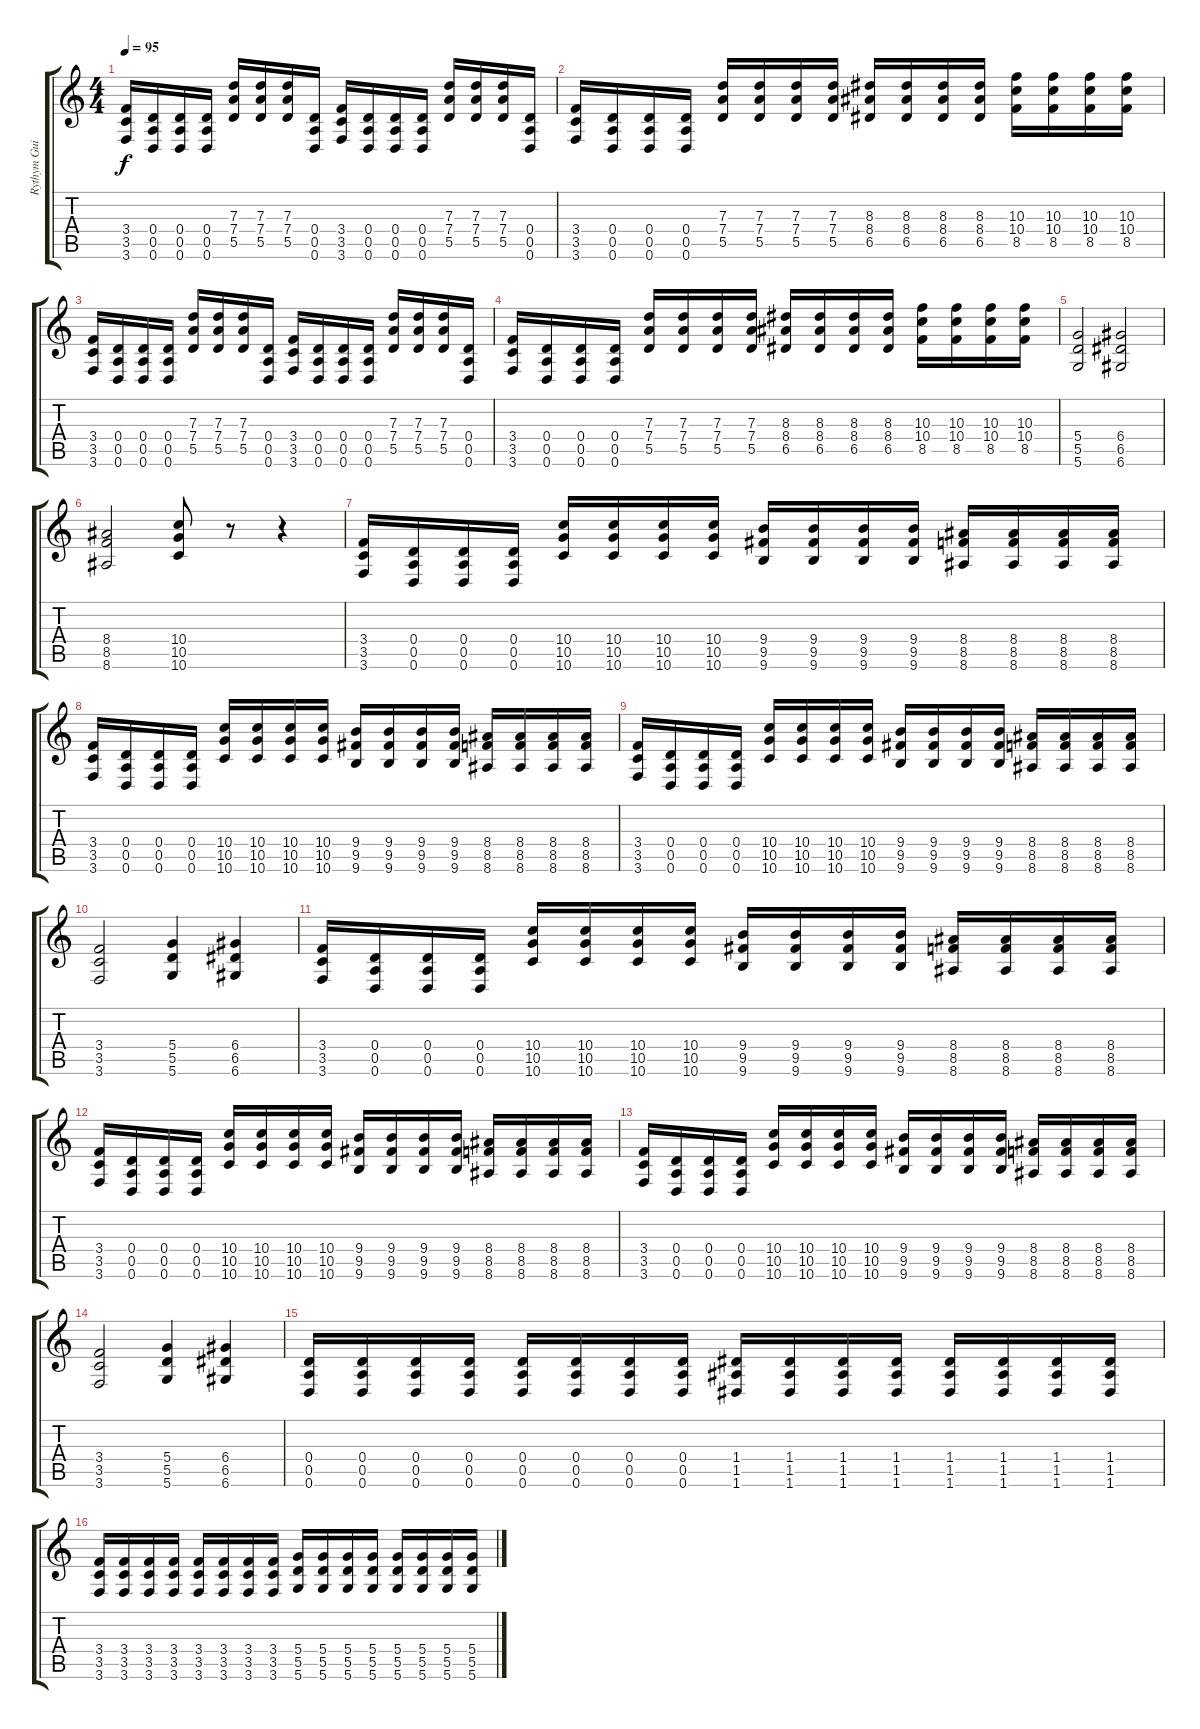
\track ("Rythym Guitar" "Rythym Gui") {instrument distortionguitar}
\staff {score tabs}
\tuning (E4 B3 G3 D3 A2 D2) {hide}
\ts (4 4)
\tempo 95
\clef g2
\ks c
(3.4 3.5 3.6).16{dy f} (0.4 0.5 0.6).16 (0.4 0.5 0.6).16 (0.4 0.5 0.6).16 (7.3 7.4 5.5).16 (7.3 7.4 5.5).16 (7.3 7.4 5.5).16 (0.4 0.5 0.6).16 (3.4 3.5 3.6).16 (0.4 0.5 0.6).16 (0.4 0.5 0.6).16 (0.4 0.5 0.6).16 (7.3 7.4 5.5).16 (7.3 7.4 5.5).16 (7.3 7.4 5.5).16 (0.4 0.5 0.6).16 |
(3.4 3.5 3.6).16 (0.4 0.5 0.6).16 (0.4 0.5 0.6).16 (0.4 0.5 0.6).16 (7.3 7.4 5.5).16 (7.3 7.4 5.5).16 (7.3 7.4 5.5).16 (7.3 7.4 5.5).16 (8.3 8.4 6.5).16 (8.3 8.4 6.5).16 (8.3 8.4 6.5).16 (8.3 8.4 6.5).16 (10.3 10.4 8.5).16 (10.3 10.4 8.5).16 (10.3 10.4 8.5).16 (10.3 10.4 8.5).16 |
(3.4 3.5 3.6).16 (0.4 0.5 0.6).16 (0.4 0.5 0.6).16 (0.4 0.5 0.6).16 (7.3 7.4 5.5).16 (7.3 7.4 5.5).16 (7.3 7.4 5.5).16 (0.4 0.5 0.6).16 (3.4 3.5 3.6).16 (0.4 0.5 0.6).16 (0.4 0.5 0.6).16 (0.4 0.5 0.6).16 (7.3 7.4 5.5).16 (7.3 7.4 5.5).16 (7.3 7.4 5.5).16 (0.4 0.5 0.6).16 |
(3.4 3.5 3.6).16 (0.4 0.5 0.6).16 (0.4 0.5 0.6).16 (0.4 0.5 0.6).16 (7.3 7.4 5.5).16 (7.3 7.4 5.5).16 (7.3 7.4 5.5).16 (7.3 7.4 5.5).16 (8.3 8.4 6.5).16 (8.3 8.4 6.5).16 (8.3 8.4 6.5).16 (8.3 8.4 6.5).16 (10.3 10.4 8.5).16 (10.3 10.4 8.5).16 (10.3 10.4 8.5).16 (10.3 10.4 8.5).16 |
(5.4 5.5 5.6).2 (6.4 6.5 6.6).2 |
(8.4 8.5 8.6).2 (10.4 10.5 10.6).8 r.8 r.4 |
(3.4 3.5 3.6).16 (0.4 0.5 0.6).16 (0.4 0.5 0.6).16 (0.4 0.5 0.6).16 (10.4 10.5 10.6).16 (10.4 10.5 10.6).16 (10.4 10.5 10.6).16 (10.4 10.5 10.6).16 (9.4 9.5 9.6).16 (9.4 9.5 9.6).16 (9.4 9.5 9.6).16 (9.4 9.5 9.6).16 (8.4 8.5 8.6).16 (8.4 8.5 8.6).16 (8.4 8.5 8.6).16 (8.4 8.5 8.6).16 |
(3.4 3.5 3.6).16 (0.4 0.5 0.6).16 (0.4 0.5 0.6).16 (0.4 0.5 0.6).16 (10.4 10.5 10.6).16 (10.4 10.5 10.6).16 (10.4 10.5 10.6).16 (10.4 10.5 10.6).16 (9.4 9.5 9.6).16 (9.4 9.5 9.6).16 (9.4 9.5 9.6).16 (9.4 9.5 9.6).16 (8.4 8.5 8.6).16 (8.4 8.5 8.6).16 (8.4 8.5 8.6).16 (8.4 8.5 8.6).16 |
(3.4 3.5 3.6).16 (0.4 0.5 0.6).16 (0.4 0.5 0.6).16 (0.4 0.5 0.6).16 (10.4 10.5 10.6).16 (10.4 10.5 10.6).16 (10.4 10.5 10.6).16 (10.4 10.5 10.6).16 (9.4 9.5 9.6).16 (9.4 9.5 9.6).16 (9.4 9.5 9.6).16 (9.4 9.5 9.6).16 (8.4 8.5 8.6).16 (8.4 8.5 8.6).16 (8.4 8.5 8.6).16 (8.4 8.5 8.6).16 |
(3.4 3.5 3.6).2 (5.4 5.5 5.6).4 (6.4 6.5 6.6).4 |
(3.4 3.5 3.6).16 (0.4 0.5 0.6).16 (0.4 0.5 0.6).16 (0.4 0.5 0.6).16 (10.4 10.5 10.6).16 (10.4 10.5 10.6).16 (10.4 10.5 10.6).16 (10.4 10.5 10.6).16 (9.4 9.5 9.6).16 (9.4 9.5 9.6).16 (9.4 9.5 9.6).16 (9.4 9.5 9.6).16 (8.4 8.5 8.6).16 (8.4 8.5 8.6).16 (8.4 8.5 8.6).16 (8.4 8.5 8.6).16 |
(3.4 3.5 3.6).16 (0.4 0.5 0.6).16 (0.4 0.5 0.6).16 (0.4 0.5 0.6).16 (10.4 10.5 10.6).16 (10.4 10.5 10.6).16 (10.4 10.5 10.6).16 (10.4 10.5 10.6).16 (9.4 9.5 9.6).16 (9.4 9.5 9.6).16 (9.4 9.5 9.6).16 (9.4 9.5 9.6).16 (8.4 8.5 8.6).16 (8.4 8.5 8.6).16 (8.4 8.5 8.6).16 (8.4 8.5 8.6).16 |
(3.4 3.5 3.6).16 (0.4 0.5 0.6).16 (0.4 0.5 0.6).16 (0.4 0.5 0.6).16 (10.4 10.5 10.6).16 (10.4 10.5 10.6).16 (10.4 10.5 10.6).16 (10.4 10.5 10.6).16 (9.4 9.5 9.6).16 (9.4 9.5 9.6).16 (9.4 9.5 9.6).16 (9.4 9.5 9.6).16 (8.4 8.5 8.6).16 (8.4 8.5 8.6).16 (8.4 8.5 8.6).16 (8.4 8.5 8.6).16 |
(3.4 3.5 3.6).2 (5.4 5.5 5.6).4 (6.4 6.5 6.6).4 |
(0.4 0.5 0.6).16 (0.4 0.5 0.6).16 (0.4 0.5 0.6).16 (0.4 0.5 0.6).16 (0.4 0.5 0.6).16 (0.4 0.5 0.6).16 (0.4 0.5 0.6).16 (0.4 0.5 0.6).16 (1.4 1.5 1.6).16 (1.4 1.5 1.6).16 (1.4 1.5 1.6).16 (1.4 1.5 1.6).16 (1.4 1.5 1.6).16 (1.4 1.5 1.6).16 (1.4 1.5 1.6).16 (1.4 1.5 1.6).16 |
(3.4 3.5 3.6).16 (3.4 3.5 3.6).16 (3.4 3.5 3.6).16 (3.4 3.5 3.6).16 (3.4 3.5 3.6).16 (3.4 3.5 3.6).16 (3.4 3.5 3.6).16 (3.4 3.5 3.6).16 (5.4 5.5 5.6).16 (5.4 5.5 5.6).16 (5.4 5.5 5.6).16 (5.4 5.5 5.6).16 (5.4 5.5 5.6).16 (5.4 5.5 5.6).16 (5.4 5.5 5.6).16 (5.4 5.5 5.6).16
